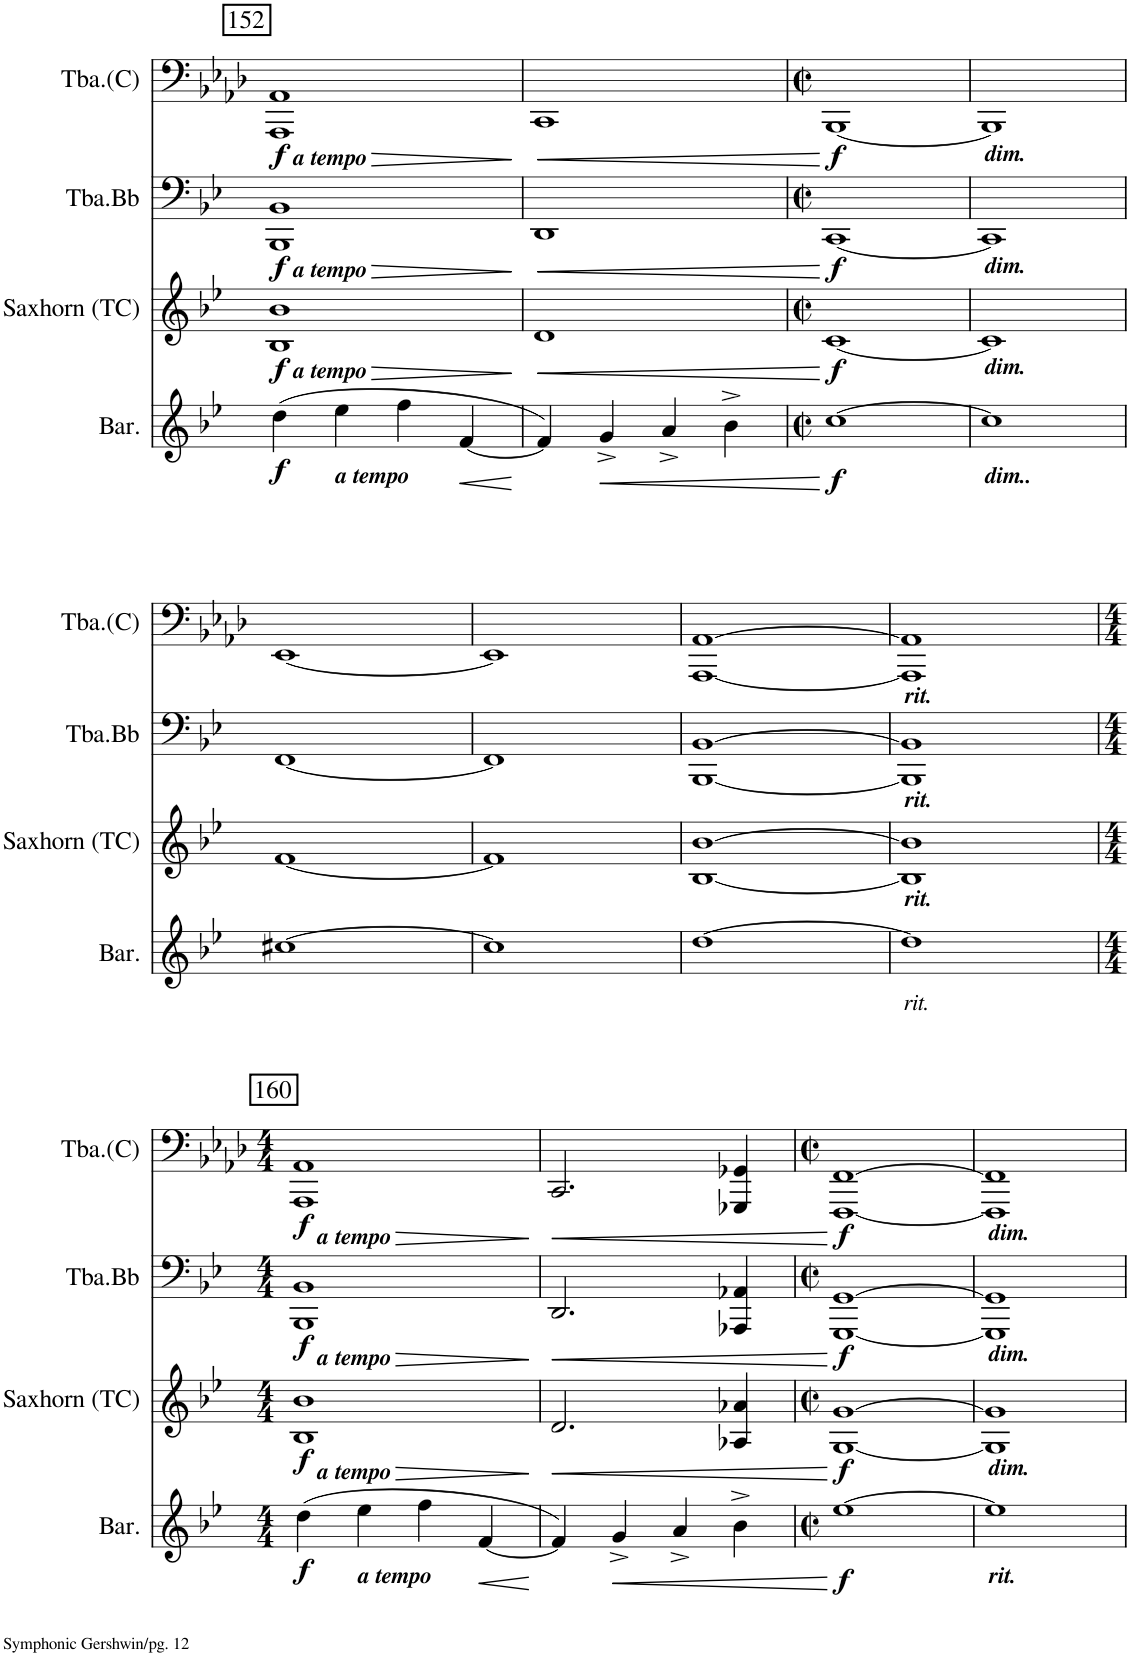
**kern	**dynam	**kern	**dynam	**kern	**dynam	**kern	**dynam
*part4	*part4	*part3	*part3	*part2	*part2	*part1	*part1
*staff4	*staff4	*staff3	*staff3	*staff2	*staff2	*staff1	*staff1
*I"Baritone	*	*I"Saxhorn Bb / Euphonium Bb (TC)	*	*I"Tuba Sib (BC)	*	*I"Tuba (Ut)	*
*I'Bar.	*	*I'Saxhorn (TC)	*	*I'Tba.Bb	*	*	*
!!LO:PB:g=z
*clefG2	*	*clefG2	*	*clefF4	*	*clefF4	*
*Trd1c2	*	*Trd15c26	*	*Trd1c2	*	*	*
*k[b-e-]	*	*k[b-e-]	*	*k[b-e-]	*	*k[b-e-a-d-]	*
*M4/4	*	*M4/4	*	*M4/4	*	*M4/4	*
!!LO:REH:place=s1:a:cj:fs=12:t=152
=152	=152	=152	=152	=152	=152	=152	=152
!	!	!	!	!	!	!LO:TX:b:Bi:t=a tempo	!
!	!	!	!	!LO:TX:b:Bi:t=a tempo	!	!	!
!	!	!LO:TX:b:Bi:t=a tempo	!	!	!	!	!
!	!LO:DY:b	!	!LO:HP:b	!	!LO:HP:b	!	!LO:HP:b
!	!	!	!LO:DY:n=1:b	!	!LO:DY:n=1:b	!	!LO:DY:n=1:b
(4dd\	f	1B- 1b-	> f	1BBB- 1BB-	> f	1AAA- 1AA-	> f
!LO:TX:b:Bi:t=a tempo	!	!	!	!	!	!	!
4ee-\	.	.	.	.	.	.	.
4ff\	.	.	.	.	.	.	.
!	!LO:HP:b	!	!	!	!	!	!
[4f/	<	.	.	.	.	.	.
.	[	.	]	.	]	.	]
=153	=153	=153	=153	=153	=153	=153	=153
!	!	!	!LO:HP:b	!	!LO:HP:b	!	!LO:HP:b
4f/])	.	1d	<	1DD	<	1CC	<
!	!LO:HP:b	!	!	!	!	!	!
4g^/	<	.	.	.	.	.	.
4a^/	.	.	.	.	.	.	.
4b-^\	.	.	.	.	.	.	.
.	[	.	[	.	[	.	[
=154	=154	=154	=154	=154	=154	=154	=154
*M2/2	*	*M2/2	*	*M2/2	*	*M2/2	*
*met(c|)	*	*met(c|)	*	*met(c|)	*	*met(c|)	*
!	!LO:DY:b	!	!LO:DY:b	!	!LO:DY:b	!	!LO:DY:b
[1cc	f	[1c	f	[1CC	f	[1BBB-	f
=155	=155	=155	=155	=155	=155	=155	=155
!	!	!	!	!	!	!LO:TX:b:Bi:t=dim.	!
!	!	!	!	!LO:TX:b:Bi:t=dim.	!	!	!
!	!	!LO:TX:b:Bi:t=dim.	!	!	!	!	!
!LO:TX:b:Bi:t=dim..	!	!	!	!	!	!	!
1cc]	.	1c]	.	1CC]	.	1BBB-]	.
!!LO:LB:g=z
=156	=156	=156	=156	=156	=156	=156	=156
[1cc#X	.	[1f	.	[1FF	.	[1EE-	.
=157	=157	=157	=157	=157	=157	=157	=157
1cc#]	.	1f]	.	1FF]	.	1EE-]	.
=158	=158	=158	=158	=158	=158	=158	=158
[1dd	.	[1B- [1b-	.	[1BBB- [1BB-	.	[1AAA- [1AA-	.
=159	=159	=159	=159	=159	=159	=159	=159
!	!	!	!	!	!	!LO:TX:b:Bi:t=rit.	!
!	!	!	!	!LO:TX:b:Bi:t=rit.	!	!	!
!	!	!LO:TX:b:Bi:t=rit.	!	!	!	!	!
!LO:TX:b:i:t=rit.	!	!	!	!	!	!	!
1dd]	.	1B-] 1b-]	.	1BBB-] 1BB-]	.	1AAA-] 1AA-]	.
!!LO:LB:g=z
!!LO:REH:place=s1:a:cj:fs=12:t=160
=160	=160	=160	=160	=160	=160	=160	=160
*M4/4	*	*M4/4	*	*M4/4	*	*M4/4	*
!	!	!	!	!	!	!LO:TX:b:Bi:t=a tempo	!
!	!	!	!	!LO:TX:b:Bi:t=a tempo	!	!	!
!	!	!LO:TX:b:Bi:t=a tempo	!	!	!	!	!
!	!LO:DY:b	!	!LO:HP:b	!	!LO:HP:b	!	!LO:HP:b
!	!	!	!LO:DY:n=1:b	!	!LO:DY:n=1:b	!	!LO:DY:n=1:b
(4dd\	f	1B- 1b-	> f	1BBB- 1BB-	> f	1AAA- 1AA-	> f
!LO:TX:b:Bi:t=a tempo	!	!	!	!	!	!	!
4ee-\	.	.	.	.	.	.	.
4ff\	.	.	.	.	.	.	.
!	!LO:HP:b	!	!	!	!	!	!
[4f/	<	.	.	.	.	.	.
.	[	.	]	.	]	.	]
=161	=161	=161	=161	=161	=161	=161	=161
!	!	!	!LO:HP:b	!	!LO:HP:b	!	!LO:HP:b
4f/])	.	2.d/	<	2.DD/	<	2.CC/	<
!	!LO:HP:b	!	!	!	!	!	!
4g^/	<	.	.	.	.	.	.
4a^/	.	.	.	.	.	.	.
4b-^\	.	4A-X/ 4a-X/	.	4AAA-X/ 4AA-X/	.	4GGG-X/ 4GG-X/	.
.	[	.	[	.	[	.	[
=162	=162	=162	=162	=162	=162	=162	=162
*M2/2	*	*M2/2	*	*M2/2	*	*M2/2	*
*met(c|)	*	*met(c|)	*	*met(c|)	*	*met(c|)	*
!	!LO:DY:b	!	!LO:DY:b	!	!LO:DY:b	!	!LO:DY:b
[1ee-	f	[1G [1g	f	[1GGG [1GG	f	[1FFF [1FF	f
=163	=163	=163	=163	=163	=163	=163	=163
!	!	!	!	!	!	!LO:TX:b:Bi:t=dim.	!
!	!	!	!	!LO:TX:b:Bi:t=dim.	!	!	!
!	!	!LO:TX:b:Bi:t=dim.	!	!	!	!	!
!LO:TX:b:Bi:t=rit.	!	!	!	!	!	!	!
1ee-]	.	1G] 1g]	.	1GGG] 1GG]	.	1FFF] 1FF]	.
=	=	=	=	=	=	=	=
*-	*-	*-	*-	*-	*-	*-	*-
